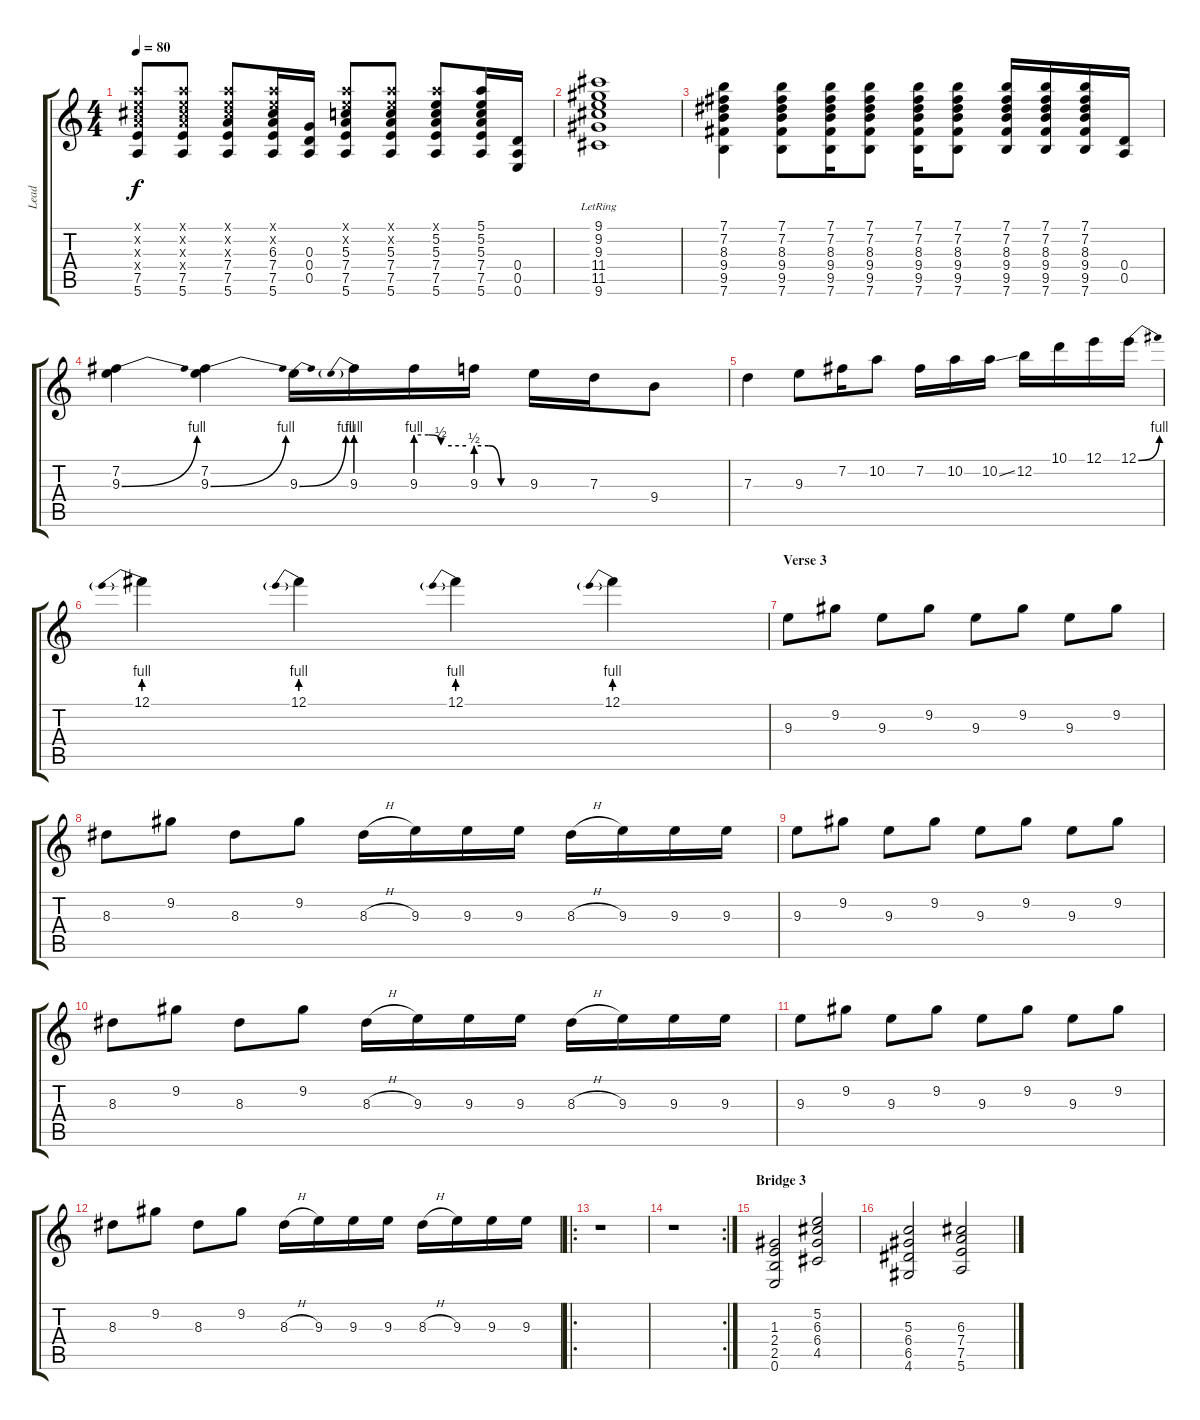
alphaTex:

\track ("Lead" "Lead") {instrument distortionguitar}
\staff {score tabs}
\tuning (E4 B3 G3 D3 A2 E2) {hide}
\ts (4 4)
\tempo 80
\clef g2
\ks c
(5.1{x} 5.2{x} 6.3{x} 7.4{x} 7.5 5.6).8{dy f} (5.1{x} 5.2{x} 6.3{x} 7.4{x} 7.5 5.6).8 (5.1{x} 5.2{x} 6.3{x} 7.4 7.5 5.6).8 (5.1{x} 5.2{x} 6.3 7.4 7.5 5.6).16 (0.3 0.4 0.5).16 (5.1{x} 5.2{x} 5.3 7.4 7.5 5.6).8 (5.1{x} 5.2{x} 5.3 7.4 7.5 5.6).8 (5.1{x} 5.2 5.3 7.4 7.5 5.6).8 (5.1 5.2 5.3 7.4 7.5 5.6).16 (0.4 0.5 0.6).16 |
(9.1{lr} 9.2{lr} 9.3{lr} 11.4{lr} 11.5{lr} 9.6{lr}).1 |
(7.1 7.2 8.3 9.4 9.5 7.6).4 (7.1 7.2 8.3 9.4 9.5 7.6).8 (7.1 7.2 8.3 9.4 9.5 7.6).16 (7.1 7.2 8.3 9.4 9.5 7.6).8 (7.1 7.2 8.3 9.4 9.5 7.6).16 (7.1 7.2 8.3 9.4 9.5 7.6).8 (7.1 7.2 8.3 9.4 9.5 7.6).16 (7.1 7.2 8.3 9.4 9.5 7.6).16 (7.1 7.2 8.3 9.4 9.5 7.6).16 (0.4 0.5).16 |
(7.2 9.3{be (bend 0 0 60 4)}).4 (7.2 9.3{be (bend 0 0 60 4)}).4 9.3{be (bend 0 0 60 4)}.16 9.3{be (prebend 0 4 60 4)}.16 9.3{be (custom 0 4 15 4 30 2 60 2)}.16 9.3{be (custom 0 2 15 2 30 0 60 0)}.16 9.3.16 7.3.16 9.4.8 |
7.3.4 9.3.8 7.2.16 10.2.8 7.2.16 10.2.16 10.2{ss}.16 12.2.16 10.1.16 12.1.16 12.1{be (bend 0 0 60 4)}.16 |
12.1{be (prebend 0 4 60 4)}.4 12.1{be (prebend 0 4 60 4)}.4 12.1{be (prebend 0 4 60 4)}.4 12.1{be (prebend 0 4 60 4)}.4 |
\section ("" "Verse 3")
9.3.8 9.2.8 9.3.8 9.2.8 9.3.8 9.2.8 9.3.8 9.2.8 |
8.3.8 9.2.8 8.3.8 9.2.8 8.3{h}.16 9.3.16 9.3.16 9.3.16 8.3{h}.16 9.3.16 9.3.16 9.3.16 |
9.3.8 9.2.8 9.3.8 9.2.8 9.3.8 9.2.8 9.3.8 9.2.8 |
8.3.8 9.2.8 8.3.8 9.2.8 8.3{h}.16 9.3.16 9.3.16 9.3.16 8.3{h}.16 9.3.16 9.3.16 9.3.16 |
9.3.8 9.2.8 9.3.8 9.2.8 9.3.8 9.2.8 9.3.8 9.2.8 |
8.3.8 9.2.8 8.3.8 9.2.8 8.3{h}.16 9.3.16 9.3.16 9.3.16 8.3{h}.16 9.3.16 9.3.16 9.3.16 |
\ro
r.1 |
\rc 2
r.1 |
\section ("" "Bridge 3")
(1.3 2.4 2.5 0.6).2 (5.2 6.3 6.4 4.5).2 |
(5.3 6.4 6.5 4.6).2 (6.3 7.4 7.5 5.6).2
